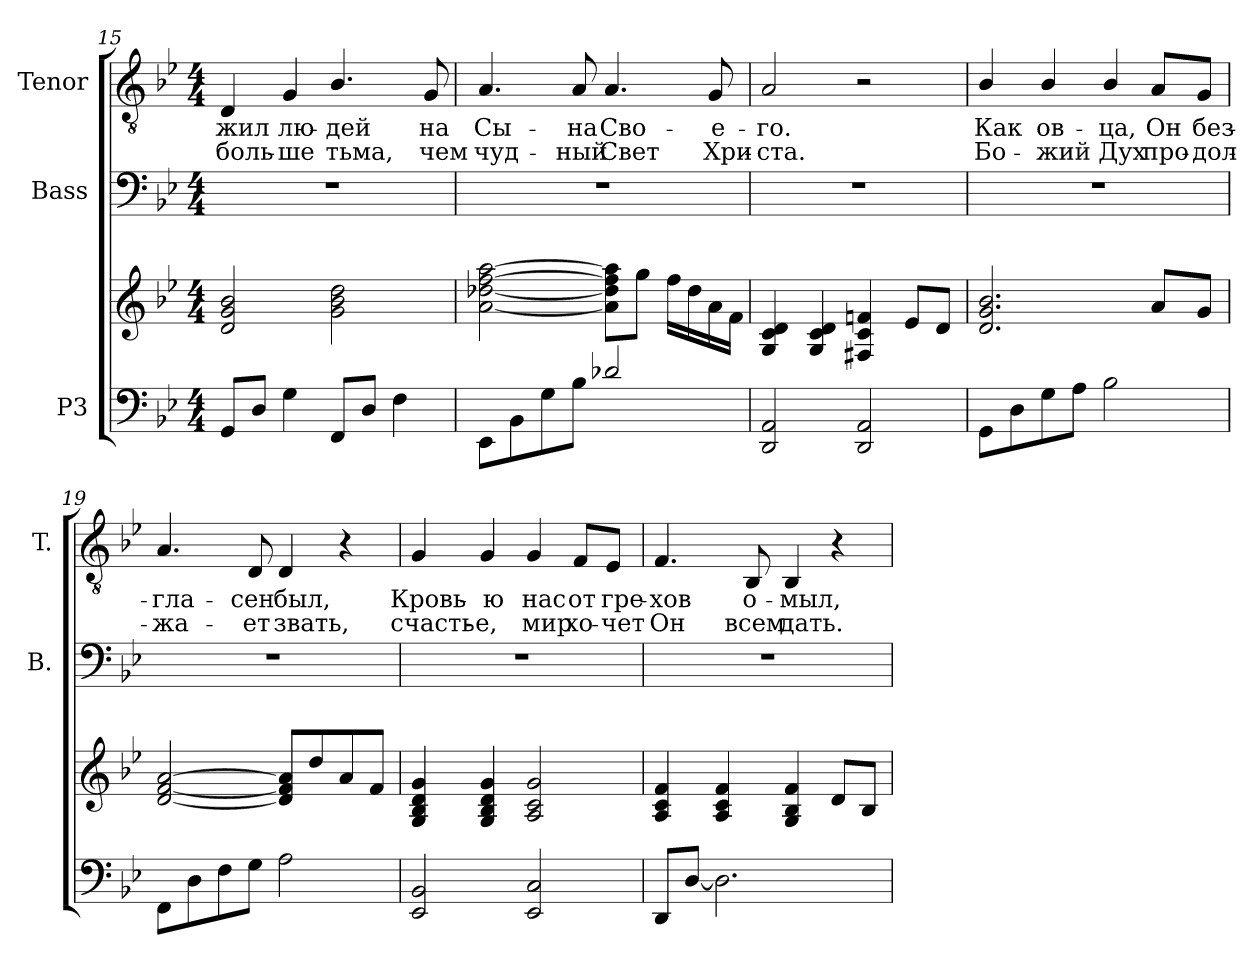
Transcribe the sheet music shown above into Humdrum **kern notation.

**kern	**kern	**kern	**kern	**text	**text
*part3	*part3	*part2	*part1	*part1	*part1
*staff4	*staff3	*staff2	*staff1	*staff1	*staff1
*I"P3	*	*I"Bass	*I"Tenor	*	*
*	*	*I'B.	*I'T.	*	*
!!LO:LB:g=z
*clefF4	*clefG2	*clefF4	*clefGv2	*	*
*	*	*	*ITrd7c12	*	*
*k[b-e-]	*k[b-e-]	*k[b-e-]	*k[b-e-]	*	*
*B-:	*B-:	*B-:	*B-:	*	*
*M4/4	*M4/4	*M4/4	*M4/4	*	*
=15	=15	=15	=15	=15	=15
!	!	!	!	!LO:LY:b:color=#000000	!LO:LY:b:color=#000000
8GGi/L	2di/ 2gi 2b-i	1r	4DDi/	-жил	боль-
8Di/J	.	.	.	.	.
!	!	!	!	!LO:LY:b:color=#000000	!LO:LY:b:color=#000000
4Gi\	.	.	4GGi/	лю-	-ше
!	!	!	!	!LO:LY:b:color=#000000	!LO:LY:b:color=#000000
8FFi/L	2gi\ 2b-i 2ddi	.	4.BB-i/	-дей	тьма,
8Di/J	.	.	.	.	.
4Fi\	.	.	.	.	.
!	!	!	!	!LO:LY:b:color=#000000	!LO:LY:b:color=#000000
.	.	.	8GGi/	на	чем
=16	=16	=16	=16	=16	=16
!	!	!	!	!LO:LY:b:color=#000000	!LO:LY:b:color=#000000
8EE-i\L	[<2ai\ [<2dd-Xi [>2ffi [>2aai	1r	4.AAi/	Сы-	чуд-
8BB-i\	.	.	.	.	.
8Gi\	.	.	.	.	.
!	!	!	!	!LO:LY:b:color=#000000	!LO:LY:b:color=#000000
8B-i\J	.	.	8AAi/	-на	-ный
!	!	!	!	!LO:LY:b:color=#000000	!LO:LY:b:color=#000000
2d-Xi/	8ai\] 8dd-i] 8ffi] 8aai]L	.	4.AAi/	Сво-	Свет
.	8ggi\J	.	.	.	.
.	16ffi\LL	.	.	.	.
.	16dd-i\	.	.	.	.
!	!	!	!	!LO:LY:b:color=#000000	!LO:LY:b:color=#000000
.	16ai\	.	8GGi/	-е-	Хри-
.	16fi\JJ	.	.	.	.
=17	=17	=17	=17	=17	=17
!	!	!	!	!LO:LY:b:color=#000000	!LO:LY:b:color=#000000
2DDi/ 2AAi	4Gi/ 4ci 4di	1r	2AAi/	-го.	-ста.
.	4Gi/ 4ci 4di	.	.	.	.
2DDi/ 2AAi	4F#Xi/ 4ci 4fni	.	2r	.	.
.	8e-i/L	.	.	.	.
.	8di/J	.	.	.	.
=18	=18	=18	=18	=18	=18
!	!	!	!	!LO:LY:b:color=#000000	!LO:LY:b:color=#000000
8GGi\L	2.di/ 2.gi 2.b-i	1r	4BB-i/	Как	Бо-
8Di\	.	.	.	.	.
!	!	!	!	!LO:LY:b:color=#000000	!LO:LY:b:color=#000000
8Gi\	.	.	4BB-i/	ов-	-жий
8Ai\J	.	.	.	.	.
!	!	!	!	!LO:LY:b:color=#000000	!LO:LY:b:color=#000000
2B-i\	.	.	4BB-i/	-ца,	Дух
!	!	!	!	!LO:LY:b:color=#000000	!LO:LY:b:color=#000000
.	8ai/L	.	8AAi/L	Он	про-
!	!	!	!	!LO:LY:b:color=#000000	!LO:LY:b:color=#000000
.	8gi/J	.	8GGi/J	без-	-дол-
!!LO:LB:g=z
=19	=19	=19	=19	=19	=19
!	!	!	!	!LO:LY:b:color=#000000	!LO:LY:b:color=#000000
8FFi\L	[<2di/ [<2fi [>2ai	1r	4.AAi/	-гла-	-жа-
8Di\	.	.	.	.	.
8Fi\	.	.	.	.	.
!	!	!	!	!LO:LY:b:color=#000000	!LO:LY:b:color=#000000
8Gi\J	.	.	8DDi/	-сен	-ет
!	!	!	!	!LO:LY:b:color=#000000	!LO:LY:b:color=#000000
2Ai\	8di/] 8fi] 8ai]L	.	4DDi/	был,	звать,
.	8ddi/	.	.	.	.
.	8ai/	.	4r	.	.
.	8fi/J	.	.	.	.
=20	=20	=20	=20	=20	=20
!	!	!	!	!LO:LY:b:color=#000000	!LO:LY:b:color=#000000
2EE-i/ 2BB-i	4Gi/ 4B-i 4di 4gi	1r	4GGi/	Кровь-	счасть-
!	!	!	!	!LO:LY:b:color=#000000	!LO:LY:b:color=#000000
.	4Gi/ 4B-i 4di 4gi	.	4GGi/	-ю	-е,
!	!	!	!	!LO:LY:b:color=#000000	!LO:LY:b:color=#000000
2EE-i/ 2Ci	2Ai/ 2ci 2gi	.	4GGi/	нас	мир
!	!	!	!	!LO:LY:b:color=#000000	!LO:LY:b:color=#000000
.	.	.	8FFi/L	от	хо-
!	!	!	!	!LO:LY:b:color=#000000	!LO:LY:b:color=#000000
.	.	.	8EE-i/J	гре-	-чет
=21	=21	=21	=21	=21	=21
!	!	!	!	!LO:LY:b:color=#000000	!LO:LY:b:color=#000000
8DDi/L	4Ai/ 4ci 4fi	1r	4.FFi/	-хов	Он
[<8Di/J	.	.	.	.	.
2.Di\]	4Ai/ 4ci 4fi	.	.	.	.
!	!	!	!	!LO:LY:b:color=#000000	!LO:LY:b:color=#000000
.	.	.	8BBB-i/	о-	всем
!	!	!	!	!LO:LY:b:color=#000000	!LO:LY:b:color=#000000
.	4Gi/ 4B-i 4fi	.	4BBB-i/	-мыл,	дать.
.	8di/L	.	4r	.	.
.	8B-i/J	.	.	.	.
=	=	=	=	=	=
*-	*-	*-	*-	*-	*-
